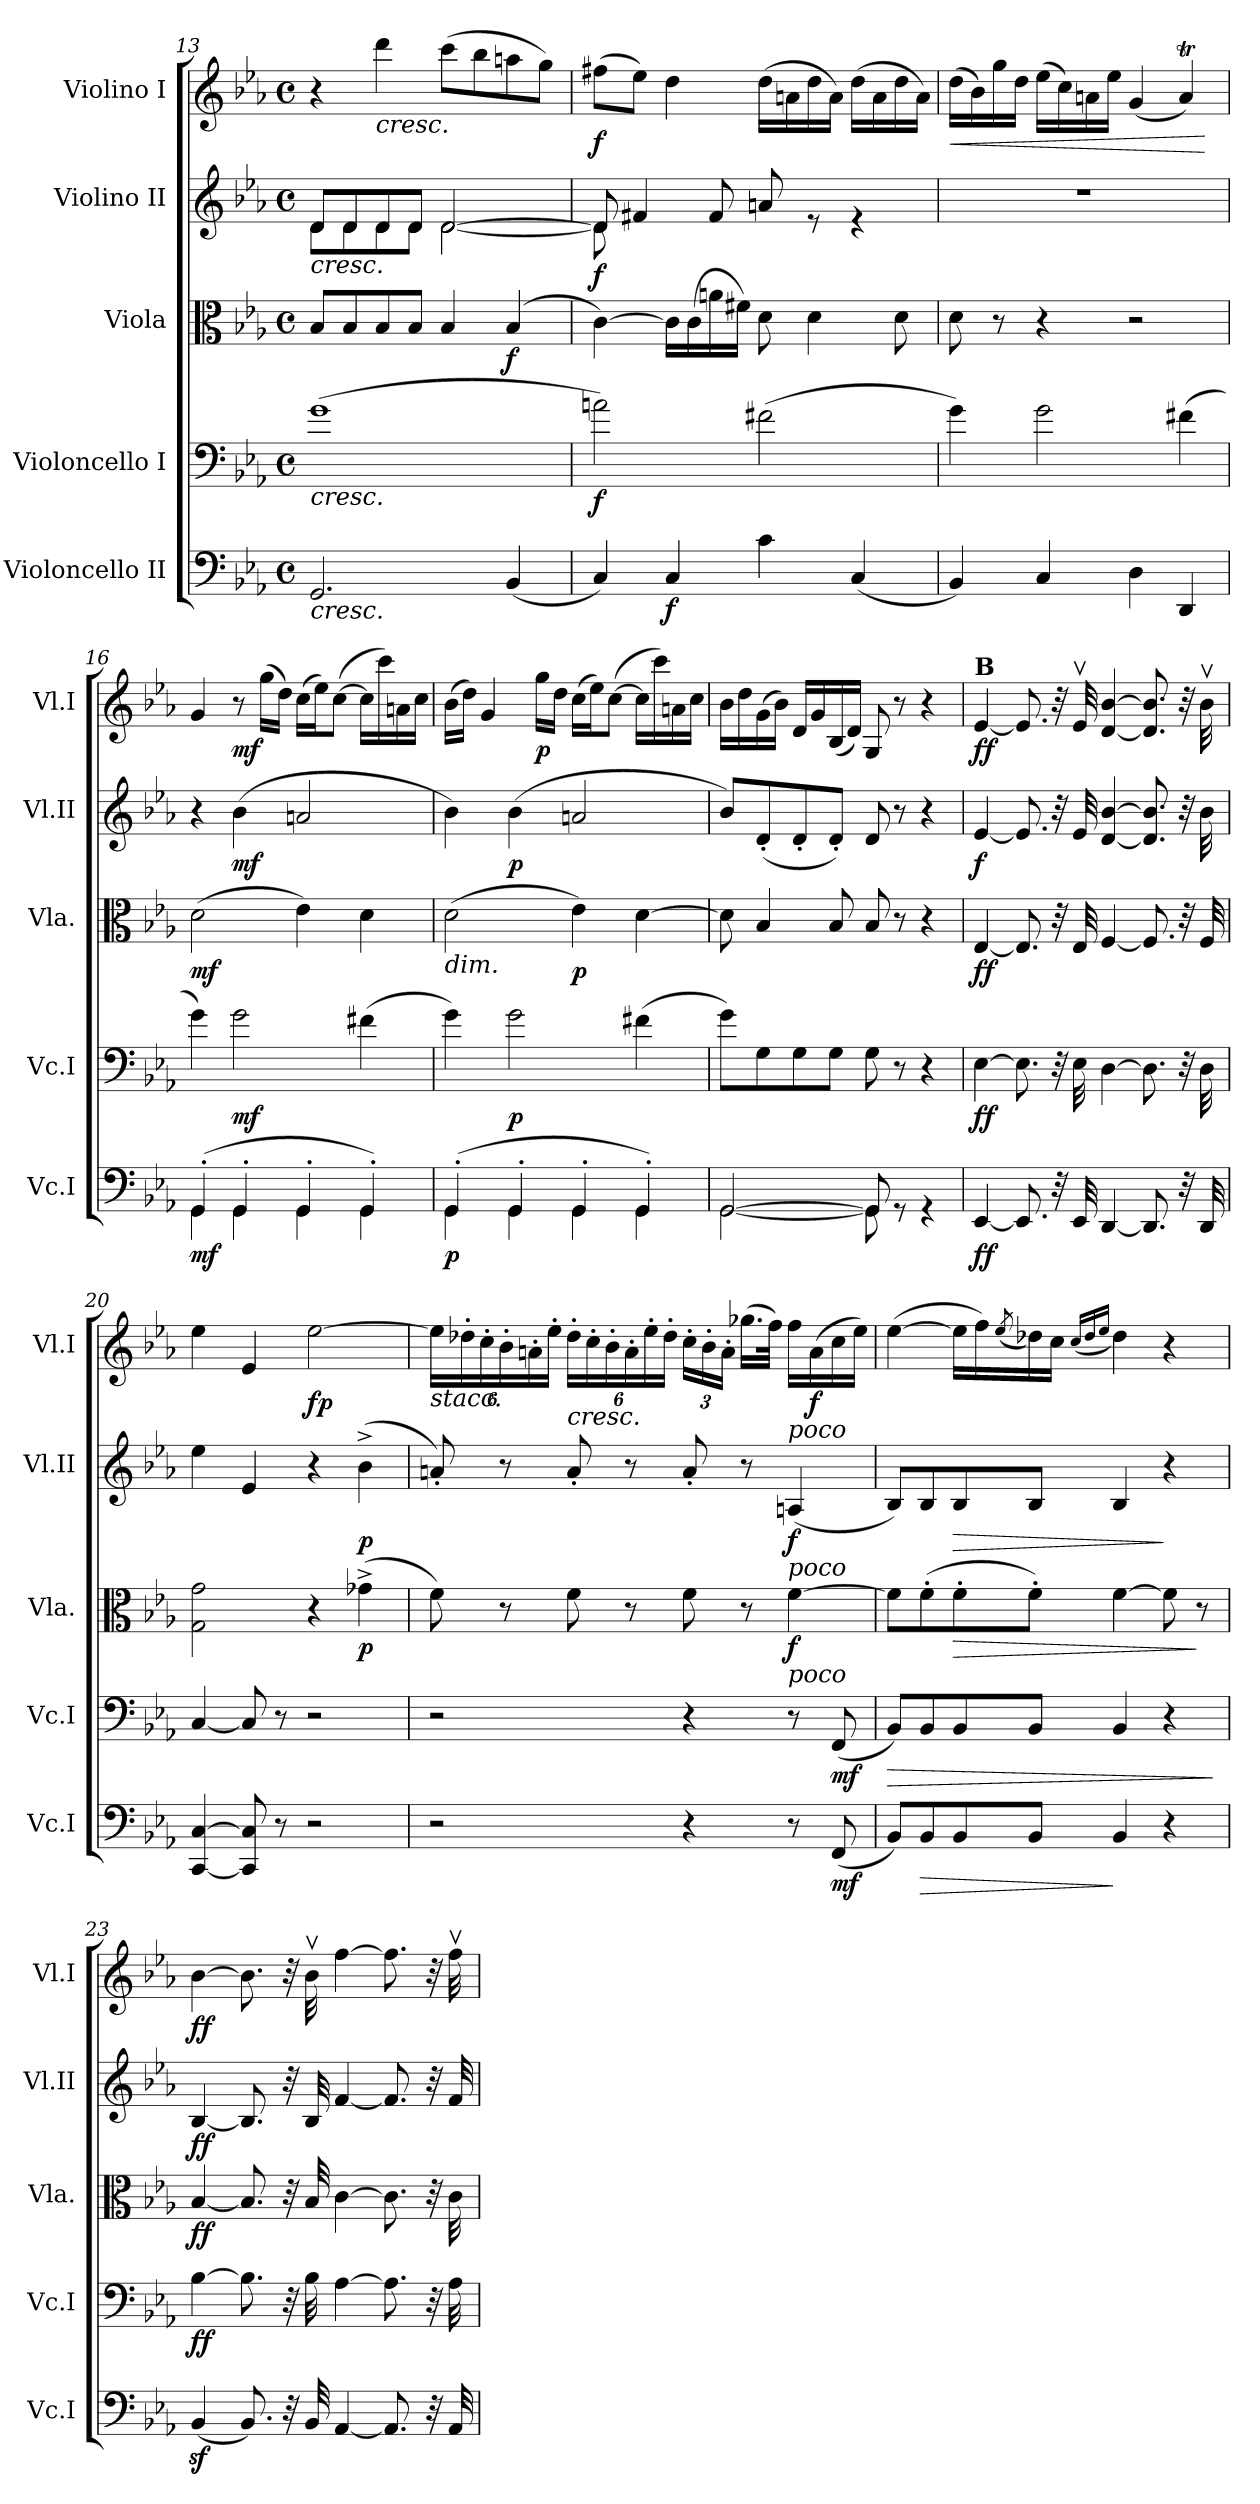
**kern	**dynam	**kern	**dynam	**kern	**dynam	**kern	**dynam	**kern	**dynam
*part5	*part5	*part4	*part4	*part3	*part3	*part2	*part2	*part1	*part1
*staff5	*staff5	*staff4	*staff4	*staff3	*staff3	*staff2	*staff2	*staff1	*staff1
*I"Violoncello II	*	*I"Violoncello I	*	*I"Viola	*	*I"Violino II	*	*I"Violino I	*
*I'Vc.I	*	*I'Vc.I	*	*I'Vla.	*	*I'Vl.II	*	*I'Vl.I	*
*clefF4	*	*clefF4	*	*clefC3	*	*clefG2	*	*clefG2	*
*k[b-e-a-]	*	*k[b-e-a-]	*	*k[b-e-a-]	*	*k[b-e-a-]	*	*k[b-e-a-]	*
*M4/4	*	*M4/4	*	*M4/4	*	*M4/4	*	*M4/4	*
*met(c)	*	*met(c)	*	*met(c)	*	*met(c)	*	*met(c)	*
=13	=13	=13	=13	=13	=13	=13	=13	=13	=13
*	*	*	*	*	*	*^	*	*	*
!	!	!	!	!	!	!LO:TX:b:i:t=cresc.	!	!	!	!
!	!	!LO:TX:b:i:t=cresc.	!	!	!	!	!	!	!	!
!LO:TX:b:i:t=cresc.	!	!	!	!	!	!	!	!	!	!
2.GG/	.	(>1g	.	8B-/L	.	8d/L	8d\L	.	4r	.
.	.	.	.	8B-/	.	8d/	8d\	.	.	.
!	!	!	!	!	!	!	!	!	!LO:TX:b:i:t=cresc.	!
.	.	.	.	8B-/	.	8d/	8d\	.	4ddd\	.
.	.	.	.	8B-/J	.	8d/J	8d\J	.	.	.
.	.	.	.	4B-/	.	[2d/	[2d\	.	(>8ccc\L	.
.	.	.	.	.	.	.	.	.	8bb-\	.
!	!	!	!	!	!LO:DY:b	!	!	!	!	!
(<4BB-/	.	.	.	(<4B-/	f	.	.	.	8aan\	.
.	.	.	.	.	.	.	.	.	8gg\J)	.
=14	=14	=14	=14	=14	=14	=14	=14	=14	=14	=14
!	!	!	!LO:DY:b	!	!	!	!	!LO:DY:b	!	!LO:DY:b
4C/)	.	2an\)	f	[4c\)	.	8d/]	8d\]	f	(>8ff#X\L	f
.	.	.	.	.	.	4f#X/	2..ryy	.	8ee-\J)	.
!	!LO:DY:b	!	!	!	!	!	!	!	!	!
4C/	f	.	.	16c\LL]	.	.	.	.	4dd\	.
.	.	.	.	(>16c\	.	.	.	.	.	.
.	.	.	.	16an\	.	8f#/	.	.	.	.
.	.	.	.	16f#X\JJ)	.	.	.	.	.	.
4c\	.	(>2f#X\	.	8d\	.	8an/	.	.	(>16dd\LL	.
.	.	.	.	.	.	.	.	.	16an\	.
.	.	.	.	4d\	.	8re	.	.	16dd\	.
.	.	.	.	.	.	.	.	.	16a\JJ)	.
(<4C/	.	.	.	.	.	4re	.	.	(>16dd\LL	.
.	.	.	.	.	.	.	.	.	16a\	.
.	.	.	.	8d\	.	.	.	.	16dd\	.
.	.	.	.	.	.	.	.	.	16a\JJ)	.
*	*	*	*	*	*	*v	*v	*	*	*
!!LO:PB:g=z
=15	=15	=15	=15	=15	=15	=15	=15	=15	=15
!	!	!	!	!	!	!	!	!	!LO:HP:b
4BB-/)	.	4g\)	.	8d\	.	1r	.	(>16dd\LL	<
.	.	.	.	.	.	.	.	16b-\)	.
.	.	.	.	8r	.	.	.	16gg\	.
.	.	.	.	.	.	.	.	16dd\JJ	.
4C/	.	2g\	.	4r	.	.	.	(>16ee-\LL	.
.	.	.	.	.	.	.	.	16cc\)	.
.	.	.	.	.	.	.	.	16an\	.
.	.	.	.	.	.	.	.	16ee-\JJ	.
4D\	.	.	.	2r	.	.	.	(<4g/	.
4DD/	.	(>4f#X\	.	.	.	.	.	4at/)	.
.	.	.	.	.	.	.	.	.	[
=16	=16	=16	=16	=16	=16	=16	=16	=16	=16
*^	*	*	*	*	*	*	*	*	*
!	!	!LO:DY:b	!	!	!	!LO:DY:b	!	!	!	!
(>4GG'/	4GG\	mf	4g\)	.	(>2d\	mf	4r	.	4g/	.
!	!	!	!	!LO:DY:b	!	!	!	!LO:DY:b	!	!LO:DY:b
4GG'/	4GG\	.	2g\	mf	.	.	(>4b-\	mf	8r	mf
.	.	.	.	.	.	.	.	.	(>16gg\LL	.
.	.	.	.	.	.	.	.	.	16dd\JJ)	.
4GG'/	4GG\	.	.	.	4e-\)	.	2an/	.	(>16cc\LL	.
.	.	.	.	.	.	.	.	.	16ee-\J)	.
.	.	.	.	.	.	.	.	.	(>[8cc\J	.
4GG'/)	4GG\	.	(>4f#X\	.	4d\	.	.	.	16cc\LL]	.
.	.	.	.	.	.	.	.	.	16ccc\)	.
.	.	.	.	.	.	.	.	.	16an\	.
.	.	.	.	.	.	.	.	.	16cc\JJ	.
=17	=17	=17	=17	=17	=17	=17	=17	=17	=17	=17
!	!	!	!	!	!LO:TX:b:i:t=dim.	!	!	!	!	!
!	!	!LO:DY:b	!	!	!	!	!	!	!	!
(>4GG'/	4GG\	p	4g\)	.	(>2d\	.	4b-\)	.	(>16b-\LL	.
.	.	.	.	.	.	.	.	.	16dd\JJ)	.
.	.	.	.	.	.	.	.	.	4g/	.
!	!	!	!	!LO:DY:b	!	!	!	!LO:DY:b	!	!
4GG'/	4GG\	.	2g\	p	.	.	(>4b-\	p	.	.
!	!	!	!	!	!	!	!	!	!	!LO:DY:b
.	.	.	.	.	.	.	.	.	16gg\LL	p
.	.	.	.	.	.	.	.	.	16dd\JJ	.
!	!	!	!	!	!	!LO:DY:b	!	!	!	!
4GG'/	4GG\	.	.	.	4e-\)	p	2an/	.	(>16cc\LL	.
.	.	.	.	.	.	.	.	.	16ee-\J)	.
.	.	.	.	.	.	.	.	.	(>[8cc\J	.
4GG'/)	4GG\	.	(>4f#X\	.	[4d\	.	.	.	16cc\LL]	.
.	.	.	.	.	.	.	.	.	16ccc\)	.
.	.	.	.	.	.	.	.	.	16an\	.
.	.	.	.	.	.	.	.	.	16cc\JJ	.
!!LO:LB:g=z
=18	=18	=18	=18	=18	=18	=18	=18	=18	=18	=18
[2GG/	[2GG\	.	8g\L)	.	8d\]	.	8b-/L)	.	16b-\LL	.
.	.	.	.	.	.	.	.	.	16dd\	.
.	.	.	8G\	.	4B-/	.	(<8d'/	.	(>16g\	.
.	.	.	.	.	.	.	.	.	16b-\JJ)	.
.	.	.	8G\	.	.	.	8d'/	.	16d/LL	.
.	.	.	.	.	.	.	.	.	16g/	.
.	.	.	8G\J	.	8B-/	.	8d'/J)	.	(<16B-/	.
.	.	.	.	.	.	.	.	.	16d/JJ)	.
8GG/]	8GG\]	.	8G\	.	8B-/	.	8d/	.	8G/	.
8rGG	4.ryy	.	8r	.	8r	.	8r	.	8r	.
4rGG	.	.	4r	.	4r	.	4r	.	4r	.
*v	*v	*	*	*	*	*	*	*	*	*
=19	=19	=19	=19	=19	=19	=19	=19	=19	=19
!	!	!	!	!	!	!	!	!LO:TX:B:t=B	!
!	!LO:DY:b	!	!LO:DY:b	!	!LO:DY:b	!	!LO:DY:b	!	!LO:DY:b
[4EE-/	ff	[4E-\	ff	[4E-/	ff	[4e-/	f	[4e-/	ff
8.EE-/]	.	8.E-\]	.	8.E-/]	.	8.e-/]	.	8.e-/]	.
32r	.	32r	.	32r	.	32r	.	32r	.
32EE-/	.	32E-\	.	32E-/	.	32e-/	.	32e-v/	.
[4DD/	.	[4D\	.	[4F/	.	[4d/ [4b-/	.	[4d/ [4b-/	.
8.DD/]	.	8.D\]	.	8.F/]	.	8.d/] 8.b-/]	.	8.d/] 8.b-/]	.
32r	.	32r	.	32r	.	32r	.	32r	.
32DD/	.	32D\	.	32F/	.	32b-\	.	32b-v\	.
=20	=20	=20	=20	=20	=20	=20	=20	=20	=20
[4CC/ [4C/	.	[4C/	.	2G\ 2g\	.	4ee-\	.	4ee-\	.
8CC/] 8C/]	.	8C/]	.	.	.	4e-/	.	4e-/	.
8r	.	8r	.	.	.	.	.	.	.
!	!	!	!	!	!	!	!	!	!LO:DY:b
2r	.	2r	.	4r	.	4r	.	[2ee-\	fp
!	!	!	!	!	!LO:DY:b	!	!LO:DY:b	!	!
.	.	.	.	(>4g-X^\	p	(>4b-^\	p	.	.
!!LO:PB:g=z
=21	=21	=21	=21	=21	=21	=21	=21	=21	=21
*	*	*	*	*	*	*	*	*Xbrackettup	*
!	!	!	!	!	!	!	!	!LO:TX:b:i:t=stacc.	!
2r	.	2r	.	8f\)	.	8an'/)	.	24ee-\LL]	.
.	.	.	.	.	.	.	.	24dd-X'\	.
.	.	.	.	.	.	.	.	24cc'\	.
.	.	.	.	8r	.	8r	.	24b-'\	.
.	.	.	.	.	.	.	.	24an'\	.
.	.	.	.	.	.	.	.	24ee-'\JJ	.
!	!	!	!	!	!	!	!	!LO:TX:b:i:t=cresc.	!
.	.	.	.	8f\	.	8a'/	.	24dd-'\LL	.
.	.	.	.	.	.	.	.	24cc'\	.
.	.	.	.	.	.	.	.	24b-'\	.
.	.	.	.	8r	.	8r	.	24a'\	.
.	.	.	.	.	.	.	.	24ee-'\	.
.	.	.	.	.	.	.	.	24dd-'\JJ	.
4r	.	4r	.	8f\	.	8a'/	.	24cc'\LL	.
.	.	.	.	.	.	.	.	24b-'\	.
.	.	.	.	.	.	.	.	24a'\JJ	.
.	.	.	.	8r	.	8r	.	(>16.gg-X\LL	.
.	.	.	.	.	.	.	.	32ff\JJk)	.
!	!	!	!	!	!	!	!	!LO:TX:b:i:t=poco	!
!	!	!	!	!	!	!LO:TX:b:i:t=poco	!	!	!
!	!	!	!	!LO:TX:b:i:t=poco	!	!	!	!	!
!	!	!	!	!	!LO:DY:b	!	!LO:DY:b	!	!
8r	.	8r	.	[4f\	f	(<4An/	f	16ff\LL	.
!	!	!	!	!	!	!	!	!	!LO:DY:b
.	.	.	.	.	.	.	.	(>16a\	f
!	!LO:DY:b	!	!LO:DY:b	!	!	!	!	!	!
(<8FF/	mf	(<8FF/	mf	.	.	.	.	16cc\	.
.	.	.	.	.	.	.	.	16ee-\JJ)	.
=22	=22	=22	=22	=22	=22	=22	=22	=22	=22
!	!	!	!LO:HP:b	!	!	!	!	!	!
8BB-/L)	.	8BB-/L)	>	8f\L]	.	8B-/L)	.	(>[4ee-\	.
!	!LO:HP:b	!	!	!	!	!	!	!	!
8BB-/	>	8BB-/	.	(>8f'\	.	8B-/	.	.	.
!	!	!	!	!	!LO:HP:b	!	!LO:HP:b	!	!
8BB-/	.	8BB-/	.	8f'\	>	8B-/	>	16ee-\LL]	.
.	.	.	.	.	.	.	.	16ff\)	.
.	.	.	.	.	.	.	.	(<8qee-/	.
8BB-/J	.	8BB-/J	.	8f'\J)	.	8B-/J	.	16dd-X\)	.
.	.	.	.	.	.	.	.	16cc\JJ	.
.	.	.	.	.	.	.	.	(<16qcc/LL	.
.	.	.	.	.	.	.	.	16qdd-/	.
.	.	.	.	.	.	.	.	16qee-/JJ	.
4BB-/	]	4BB-/	.	[4f\	.	4B-/	.	4dd-\)	.
4r	.	4r	.	8f\]	.	4r	]	4r	.
.	.	.	.	8r	]	.	.	.	.
.	.	.	]	.	.	.	.	.	.
=23	=23	=23	=23	=23	=23	=23	=23	=23	=23
!	!	!	!LO:DY:b	!	!LO:DY:b	!	!LO:DY:b	!	!LO:DY:b
(<4BB-z</	.	[4B-\	ff	[4B-/	ff	[4B-/	ff	[4b-\	ff
8.BB-/)	.	8.B-\]	.	8.B-/]	.	8.B-/]	.	8.b-\]	.
32r	.	32r	.	32r	.	32r	.	32r	.
32BB-/	.	32B-\	.	32B-/	.	32B-/	.	32b-v\	.
[4AA-/	.	[4A-\	.	[4c\	.	[4f/	.	[4ff\	.
8.AA-/]	.	8.A-\]	.	8.c\]	.	8.f/]	.	8.ff\]	.
32r	.	32r	.	32r	.	32r	.	32r	.
32AA-/	.	32A-\	.	32c\	.	32f/	.	32ffv\	.
=	=	=	=	=	=	=	=	=	=
*-	*-	*-	*-	*-	*-	*-	*-	*-	*-
